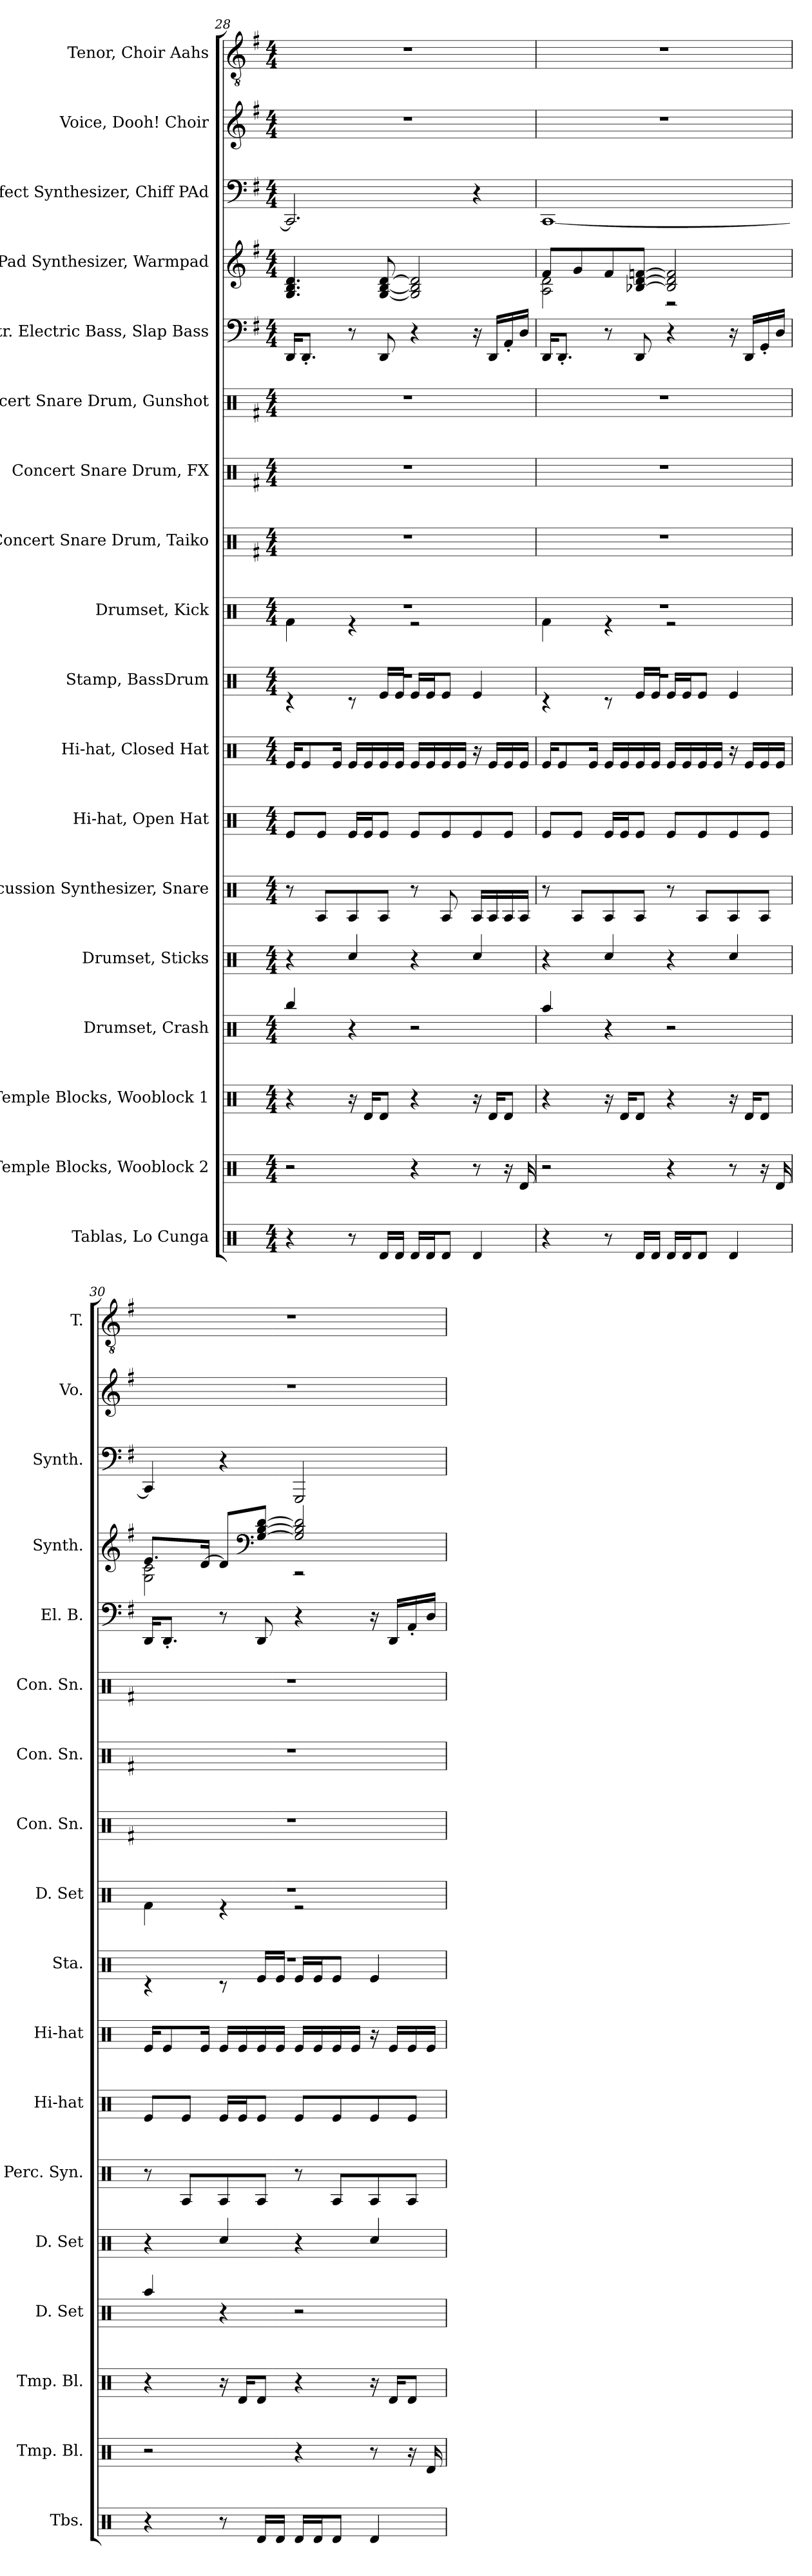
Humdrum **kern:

**kern	**kern	**kern	**kern	**kern	**kern	**kern	**kern	**kern	**kern	**kern	**kern	**kern	**kern	**kern	**kern	**kern	**kern
*part18	*part17	*part16	*part15	*part14	*part13	*part12	*part11	*part10	*part9	*part8	*part7	*part6	*part5	*part4	*part3	*part2	*part1
*staff18	*staff17	*staff16	*staff15	*staff14	*staff13	*staff12	*staff11	*staff10	*staff9	*staff8	*staff7	*staff6	*staff5	*staff4	*staff3	*staff2	*staff1
*I"Tablas, Lo Cunga	*I"Temple Blocks, Wooblock 2	*I"Temple Blocks, Wooblock 1	*I"Drumset, Crash	*I"Drumset, Sticks	*I"Percussion Synthesizer, Snare	*I"Hi-hat, Open Hat	*I"Hi-hat, Closed Hat	*I"Stamp, BassDrum	*I"Drumset, Kick	*I"Concert Snare Drum, Taiko	*I"Concert Snare Drum, FX	*I"Concert Snare Drum, Gunshot	*I"5-str. Electric Bass, Slap Bass	*I"Pad Synthesizer, Warmpad	*I"Effect Synthesizer, Chiff PAd	*I"Voice, Dooh! Choir	*I"Tenor, Choir Aahs
*I'Tbs.	*I'Tmp. Bl.	*I'Tmp. Bl.	*I'D. Set	*I'D. Set	*I'Perc. Syn.	*I'Hi-hat	*I'Hi-hat	*I'Sta.	*I'D. Set	*I'Con. Sn.	*I'Con. Sn.	*I'Con. Sn.	*I'El. B.	*I'Synth.	*I'Synth.	*I'Vo.	*I'T.
!!LO:PB:g=z
*clefX	*clefX	*clefX	*clefX	*clefX	*clefX	*clefX	*clefX	*clefX	*clefX	*clefX	*clefX	*clefX	*clefF4	*clefG2	*clefF4	*clefG2	*clefGv2
*	*	*	*	*	*	*	*	*	*	*	*	*	*ITrd7c12	*	*	*	*
*k[]	*k[]	*k[]	*k[]	*k[]	*k[]	*k[]	*k[]	*k[]	*k[]	*k[f#]	*k[f#]	*k[f#]	*k[f#]	*k[f#]	*k[f#]	*k[f#]	*k[f#]
*M4/4	*M4/4	*M4/4	*M4/4	*M4/4	*M4/4	*M4/4	*M4/4	*M4/4	*M4/4	*M4/4	*M4/4	*M4/4	*M4/4	*M4/4	*M4/4	*M4/4	*M4/4
=28	=28	=28	=28	=28	=28	=28	=28	=28	=28	=28	=28	=28	=28	=28	=28	=28	=28
*	*	*	*	*	*	*	*	*^	*^	*	*	*	*	*	*	*	*
4r	2r	4r	4Rbb/	4r	8r	8Re/L	16Re/KL	1r	4r	1r	4Rf\	1r	1r	1r	16DDD/KL	4.G/ 4.B/ 4.d/	2.CC/]	1r	1r
.	.	.	.	.	.	.	8Re/	.	.	.	.	.	.	.	8.DDD'/J	.	.	.	.
.	.	.	.	.	8RA/L	8Re/J	.	.	.	.	.	.	.	.	.	.	.	.	.
.	.	.	.	.	.	.	16Re/Jk	.	.	.	.	.	.	.	.	.	.	.	.
8r	.	16r	4r	4Rcc/	8RA/	16Re/LL	16Re/LL	.	8r	.	4r	.	.	.	8r	.	.	.	.
.	.	16Rd/KL	.	.	.	16Re/J	16Re/	.	.	.	.	.	.	.	.	.	.	.	.
16Rd/LL	.	8Rd/J	.	.	8RA/J	8Re/J	16Re/	.	16Re/LL	.	.	.	.	.	8DDD/	[8G/ [8B/ [8d/	.	.	.
16Rd/JJ	.	.	.	.	.	.	16Re/JJ	.	16Re/JJ	.	.	.	.	.	.	.	.	.	.
16Rd/LL	4r	4r	2r	4r	8r	8Re/L	16Re/LL	.	16Re/LL	.	2r	.	.	.	4r	2G/] 2B/] 2d/]	.	.	.
16Rd/J	.	.	.	.	.	.	16Re/	.	16Re/J	.	.	.	.	.	.	.	.	.	.
8Rd/J	.	.	.	.	8RA/	8Re/	16Re/	.	8Re/J	.	.	.	.	.	.	.	.	.	.
.	.	.	.	.	.	.	16Re/JJ	.	.	.	.	.	.	.	.	.	.	.	.
4Rd/	8r	16r	.	4Rcc/	16RA/LL	8Re/	16r	.	4Re/	.	.	.	.	.	16r	.	4r	.	.
.	.	16Rd/KL	.	.	16RA/	.	16Re/LL	.	.	.	.	.	.	.	16DDD/LL	.	.	.	.
.	16r	8Rd/J	.	.	16RA/	8Re/J	16Re/	.	.	.	.	.	.	.	16AAA'/	.	.	.	.
.	16Rd/	.	.	.	16RA/JJ	.	16Re/JJ	.	.	.	.	.	.	.	16DD/JJ	.	.	.	.
=29	=29	=29	=29	=29	=29	=29	=29	=29	=29	=29	=29	=29	=29	=29	=29	=29	=29	=29	=29
*	*	*	*	*	*	*	*	*	*	*	*	*	*	*	*	*^	*	*	*
4r	2r	4r	4Raa/	4r	8r	8Re/L	16Re/KL	1r	4r	1r	4Rf\	1r	1r	1r	16DDD/KL	8f#/L	2A\ 2d\	[1CC	1r	1r
.	.	.	.	.	.	.	8Re/	.	.	.	.	.	.	.	8.DDD'/J	.	.	.	.	.
.	.	.	.	.	8RA/L	8Re/J	.	.	.	.	.	.	.	.	.	8g/	.	.	.	.
.	.	.	.	.	.	.	16Re/Jk	.	.	.	.	.	.	.	.	.	.	.	.	.
8r	.	16r	4r	4Rcc/	8RA/	16Re/LL	16Re/LL	.	8r	.	4r	.	.	.	8r	8f#/	.	.	.	.
.	.	16Rd/KL	.	.	.	16Re/J	16Re/	.	.	.	.	.	.	.	.	.	.	.	.	.
16Rd/LL	.	8Rd/J	.	.	8RA/J	8Re/J	16Re/	.	16Re/LL	.	.	.	.	.	8DDD/	[8B-X/ [8d/ [8fn/J	.	.	.	.
16Rd/JJ	.	.	.	.	.	.	16Re/JJ	.	16Re/JJ	.	.	.	.	.	.	.	.	.	.	.
16Rd/LL	4r	4r	2r	4r	8r	8Re/L	16Re/LL	.	16Re/LL	.	2r	.	.	.	4r	2B-/] 2d/] 2f/]	2r	.	.	.
16Rd/J	.	.	.	.	.	.	16Re/	.	16Re/J	.	.	.	.	.	.	.	.	.	.	.
8Rd/J	.	.	.	.	8RA/L	8Re/	16Re/	.	8Re/J	.	.	.	.	.	.	.	.	.	.	.
.	.	.	.	.	.	.	16Re/JJ	.	.	.	.	.	.	.	.	.	.	.	.	.
4Rd/	8r	16r	.	4Rcc/	8RA/	8Re/	16r	.	4Re/	.	.	.	.	.	16r	.	.	.	.	.
.	.	16Rd/KL	.	.	.	.	16Re/LL	.	.	.	.	.	.	.	16DDD/LL	.	.	.	.	.
.	16r	8Rd/J	.	.	8RA/J	8Re/J	16Re/	.	.	.	.	.	.	.	16GGG'/	.	.	.	.	.
.	16Rd/	.	.	.	.	.	16Re/JJ	.	.	.	.	.	.	.	16DD/JJ	.	.	.	.	.
!!LO:PB:g=z
=30	=30	=30	=30	=30	=30	=30	=30	=30	=30	=30	=30	=30	=30	=30	=30	=30	=30	=30	=30	=30
4r	2r	4r	4Raa/	4r	8r	8Re/L	16Re/KL	1r	4r	1r	4Rf\	1r	1r	1r	16DDD/KL	8.e/L	2G\ 2c\	4CC/]	1r	1r
.	.	.	.	.	.	.	8Re/	.	.	.	.	.	.	.	8.DDD'/J	.	.	.	.	.
.	.	.	.	.	8RA/L	8Re/J	.	.	.	.	.	.	.	.	.	.	.	.	.	.
.	.	.	.	.	.	.	16Re/Jk	.	.	.	.	.	.	.	.	[16d/Jk	.	.	.	.
8r	.	16r	4r	4Rcc/	8RA/	16Re/LL	16Re/LL	.	8r	.	4r	.	.	.	8r	8d/L]	.	4r	.	.
.	.	16Rd/KL	.	.	.	16Re/J	16Re/	.	.	.	.	.	.	.	.	.	.	.	.	.
*	*	*	*	*	*	*	*	*	*	*	*	*	*	*	*	*clefF4	*	*	*	*
16Rd/LL	.	8Rd/J	.	.	8RA/J	8Re/J	16Re/	.	16Re/LL	.	.	.	.	.	8DDD/	[8G/ [8B/ [8d/J	.	.	.	.
16Rd/JJ	.	.	.	.	.	.	16Re/JJ	.	16Re/JJ	.	.	.	.	.	.	.	.	.	.	.
16Rd/LL	4r	4r	2r	4r	8r	8Re/L	16Re/LL	.	16Re/LL	.	2r	.	.	.	4r	2G/] 2B/] 2d/]	2r	2GGG/	.	.
16Rd/J	.	.	.	.	.	.	16Re/	.	16Re/J	.	.	.	.	.	.	.	.	.	.	.
8Rd/J	.	.	.	.	8RA/L	8Re/	16Re/	.	8Re/J	.	.	.	.	.	.	.	.	.	.	.
.	.	.	.	.	.	.	16Re/JJ	.	.	.	.	.	.	.	.	.	.	.	.	.
4Rd/	8r	16r	.	4Rcc/	8RA/	8Re/	16r	.	4Re/	.	.	.	.	.	16r	.	.	.	.	.
.	.	16Rd/KL	.	.	.	.	16Re/LL	.	.	.	.	.	.	.	16DDD/LL	.	.	.	.	.
.	16r	8Rd/J	.	.	8RA/J	8Re/J	16Re/	.	.	.	.	.	.	.	16AAA'/	.	.	.	.	.
.	16Rd/	.	.	.	.	.	16Re/JJ	.	.	.	.	.	.	.	16DD/JJ	.	.	.	.	.
*	*	*	*	*	*	*	*	*v	*v	*	*	*	*	*	*	*v	*v	*	*	*
*	*	*	*	*	*	*	*	*	*v	*v	*	*	*	*	*	*	*	*
=	=	=	=	=	=	=	=	=	=	=	=	=	=	=	=	=	=
*-	*-	*-	*-	*-	*-	*-	*-	*-	*-	*-	*-	*-	*-	*-	*-	*-	*-
